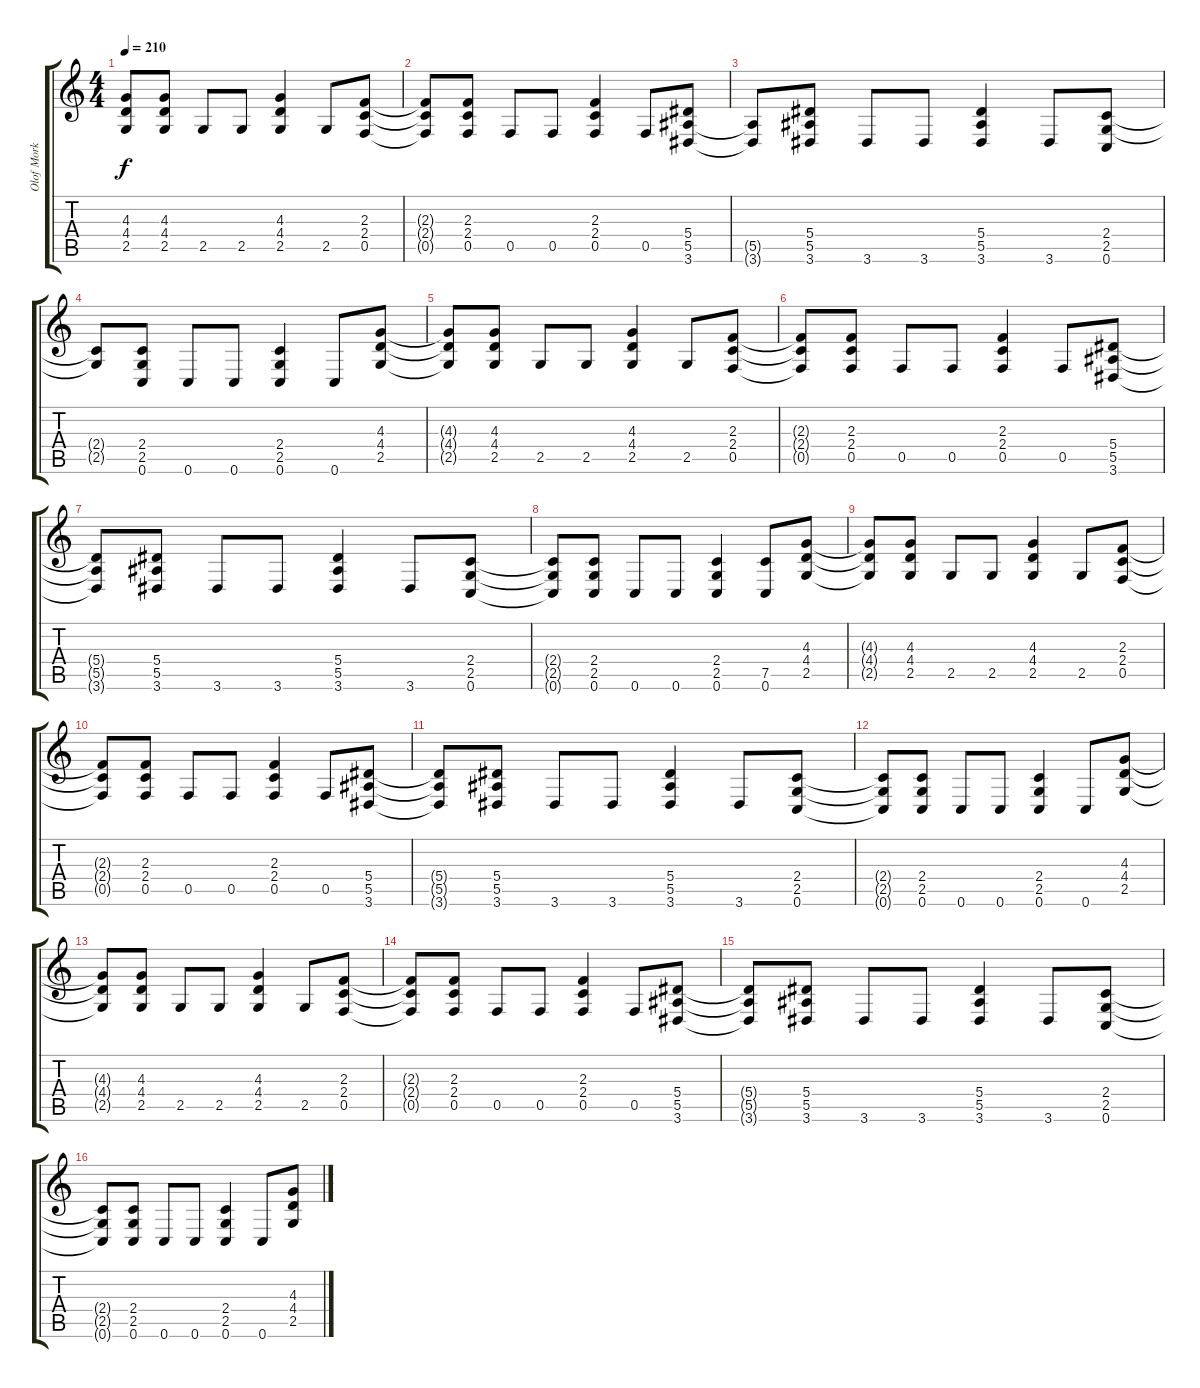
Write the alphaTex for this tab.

\track ("Olof Mork" "Olof Mork") {instrument distortionguitar}
\staff {score tabs}
\tuning (C4 G3 Eb3 Bb2 F2 C2) {hide}
\ts (4 4)
\tempo 210
\clef g2
\ks c
(4.3{t} 4.4{t} 2.5{t}).8{dy f} (4.3 4.4 2.5).8 2.5.8 2.5.8 (4.3 4.4 2.5).4 2.5.8 (2.3 2.4 0.5).8 |
(2.3{t} 2.4{t} 0.5{t}).8 (2.3 2.4 0.5).8 0.5.8 0.5.8 (2.3 2.4 0.5).4 0.5.8 (5.4 5.5 3.6).8 |
(5.5{t} 3.6{t}).8 (5.4 5.5 3.6).8 3.6.8 3.6.8 (5.4 5.5 3.6).4 3.6.8 (2.4 2.5 0.6).8 |
(2.4{t} 2.5{t}).8 (2.4 2.5 0.6).8 0.6.8 0.6.8 (2.4 2.5 0.6).4 0.6.8 (4.3 4.4 2.5).8 |
(4.3{t} 4.4{t} 2.5{t}).8 (4.3 4.4 2.5).8 2.5.8 2.5.8 (4.3 4.4 2.5).4 2.5.8 (2.3 2.4 0.5).8 |
(2.3{t} 2.4{t} 0.5{t}).8 (2.3 2.4 0.5).8 0.5.8 0.5.8 (2.3 2.4 0.5).4 0.5.8 (5.4 5.5 3.6).8 |
(5.4{t} 5.5{t} 3.6{t}).8 (5.4 5.5 3.6).8 3.6.8 3.6.8 (5.4 5.5 3.6).4 3.6.8 (2.4 2.5 0.6).8 |
(2.4{t} 2.5{t} 0.6{t}).8 (2.4 2.5 0.6).8 0.6.8 0.6.8 (2.4 2.5 0.6).4 (7.5 0.6).8 (4.3 4.4 2.5).8 |
(4.3{t} 4.4{t} 2.5{t}).8 (4.3 4.4 2.5).8 2.5.8 2.5.8 (4.3 4.4 2.5).4 2.5.8 (2.3 2.4 0.5).8 |
(2.3{t} 2.4{t} 0.5{t}).8 (2.3 2.4 0.5).8 0.5.8 0.5.8 (2.3 2.4 0.5).4 0.5.8 (5.4 5.5 3.6).8 |
(5.4{t} 5.5{t} 3.6{t}).8 (5.4 5.5 3.6).8 3.6.8 3.6.8 (5.4 5.5 3.6).4 3.6.8 (2.4 2.5 0.6).8 |
(2.4{t} 2.5{t} 0.6{t}).8 (2.4 2.5 0.6).8 0.6.8 0.6.8 (2.4 2.5 0.6).4 0.6.8 (4.3 4.4 2.5).8 |
(4.3{t} 4.4{t} 2.5{t}).8 (4.3 4.4 2.5).8 2.5.8 2.5.8 (4.3 4.4 2.5).4 2.5.8 (2.3 2.4 0.5).8 |
(2.3{t} 2.4{t} 0.5{t}).8 (2.3 2.4 0.5).8 0.5.8 0.5.8 (2.3 2.4 0.5).4 0.5.8 (5.4 5.5 3.6).8 |
(5.4{t} 5.5{t} 3.6{t}).8 (5.4 5.5 3.6).8 3.6.8 3.6.8 (5.4 5.5 3.6).4 3.6.8 (2.4 2.5 0.6).8 |
(2.4{t} 2.5{t} 0.6{t}).8 (2.4 2.5 0.6).8 0.6.8 0.6.8 (2.4 2.5 0.6).4 0.6.8 (4.3 4.4 2.5).8
